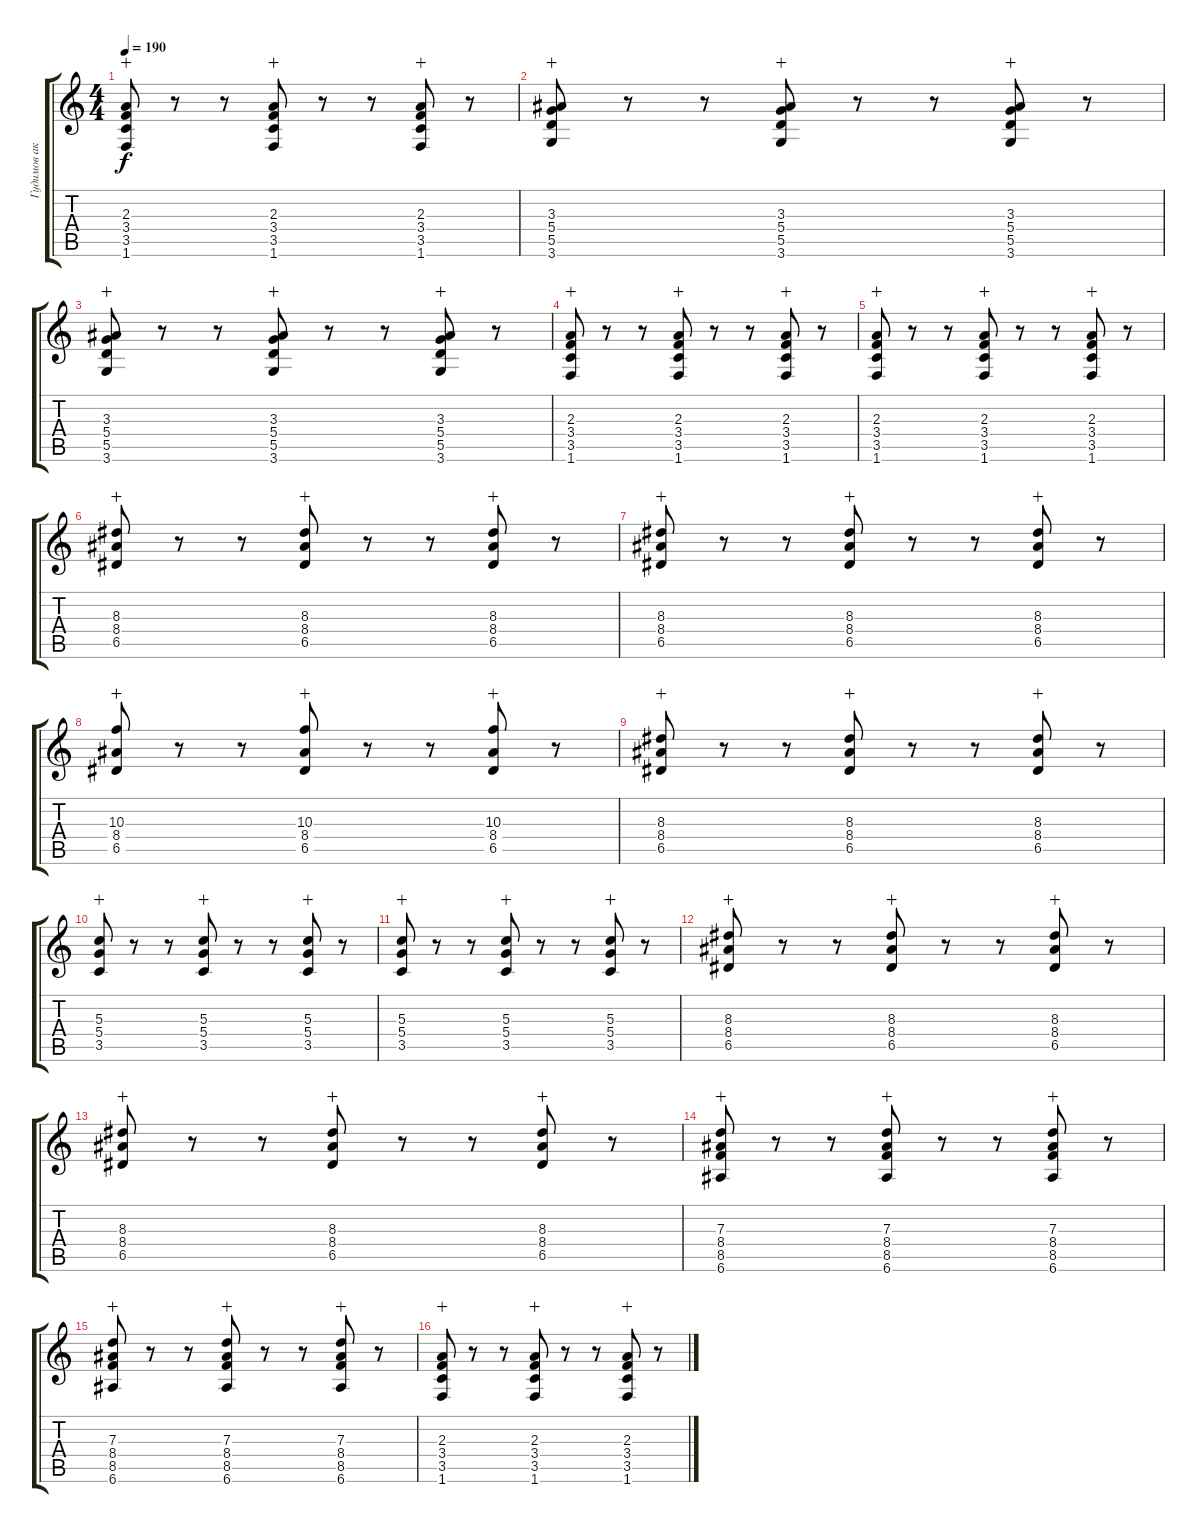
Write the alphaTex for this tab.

\track ("Гудимов акустика" "Гудимов ак") {instrument acousticguitarsteel}
\staff {score tabs}
\tuning (E4 B3 G3 D3 A2 E2) {hide}
\ts (4 4)
\tempo 190
\clef g2
\ks c
(2.3 3.4 3.5 1.6).8{dy f wahc} r.8 r.8 (2.3 3.4 3.5 1.6).8{wahc} r.8 r.8 (2.3 3.4 3.5 1.6).8{wahc} r.8 |
(3.3 5.4 5.5 3.6).8{wahc} r.8 r.8 (3.3 5.4 5.5 3.6).8{wahc} r.8 r.8 (3.3 5.4 5.5 3.6).8{wahc} r.8 |
(3.3 5.4 5.5 3.6).8{wahc} r.8 r.8 (3.3 5.4 5.5 3.6).8{wahc} r.8 r.8 (3.3 5.4 5.5 3.6).8{wahc} r.8 |
(2.3 3.4 3.5 1.6).8{wahc} r.8 r.8 (2.3 3.4 3.5 1.6).8{wahc} r.8 r.8 (2.3 3.4 3.5 1.6).8{wahc} r.8 |
(2.3 3.4 3.5 1.6).8{wahc} r.8 r.8 (2.3 3.4 3.5 1.6).8{wahc} r.8 r.8 (2.3 3.4 3.5 1.6).8{wahc} r.8 |
(8.3 8.4 6.5).8{wahc} r.8 r.8 (8.3 8.4 6.5).8{wahc} r.8 r.8 (8.3 8.4 6.5).8{wahc} r.8 |
(8.3 8.4 6.5).8{wahc} r.8 r.8 (8.3 8.4 6.5).8{wahc} r.8 r.8 (8.3 8.4 6.5).8{wahc} r.8 |
(10.3 8.4 6.5).8{wahc} r.8 r.8 (10.3 8.4 6.5).8{wahc} r.8 r.8 (10.3 8.4 6.5).8{wahc} r.8 |
(8.3 8.4 6.5).8{wahc} r.8 r.8 (8.3 8.4 6.5).8{wahc} r.8 r.8 (8.3 8.4 6.5).8{wahc} r.8 |
(5.3 5.4 3.5).8{wahc} r.8 r.8 (5.3 5.4 3.5).8{wahc} r.8 r.8 (5.3 5.4 3.5).8{wahc} r.8 |
(5.3 5.4 3.5).8{wahc} r.8 r.8 (5.3 5.4 3.5).8{wahc} r.8 r.8 (5.3 5.4 3.5).8{wahc} r.8 |
(8.3 8.4 6.5).8{wahc} r.8 r.8 (8.3 8.4 6.5).8{wahc} r.8 r.8 (8.3 8.4 6.5).8{wahc} r.8 |
(8.3 8.4 6.5).8{wahc} r.8 r.8 (8.3 8.4 6.5).8{wahc} r.8 r.8 (8.3 8.4 6.5).8{wahc} r.8 |
(7.3 8.4 8.5 6.6).8{wahc} r.8 r.8 (7.3 8.4 8.5 6.6).8{wahc} r.8 r.8 (7.3 8.4 8.5 6.6).8{wahc} r.8 |
(7.3 8.4 8.5 6.6).8{wahc} r.8 r.8 (7.3 8.4 8.5 6.6).8{wahc} r.8 r.8 (7.3 8.4 8.5 6.6).8{wahc} r.8 |
(2.3 3.4 3.5 1.6).8{wahc} r.8 r.8 (2.3 3.4 3.5 1.6).8{wahc} r.8 r.8 (2.3 3.4 3.5 1.6).8{wahc} r.8
